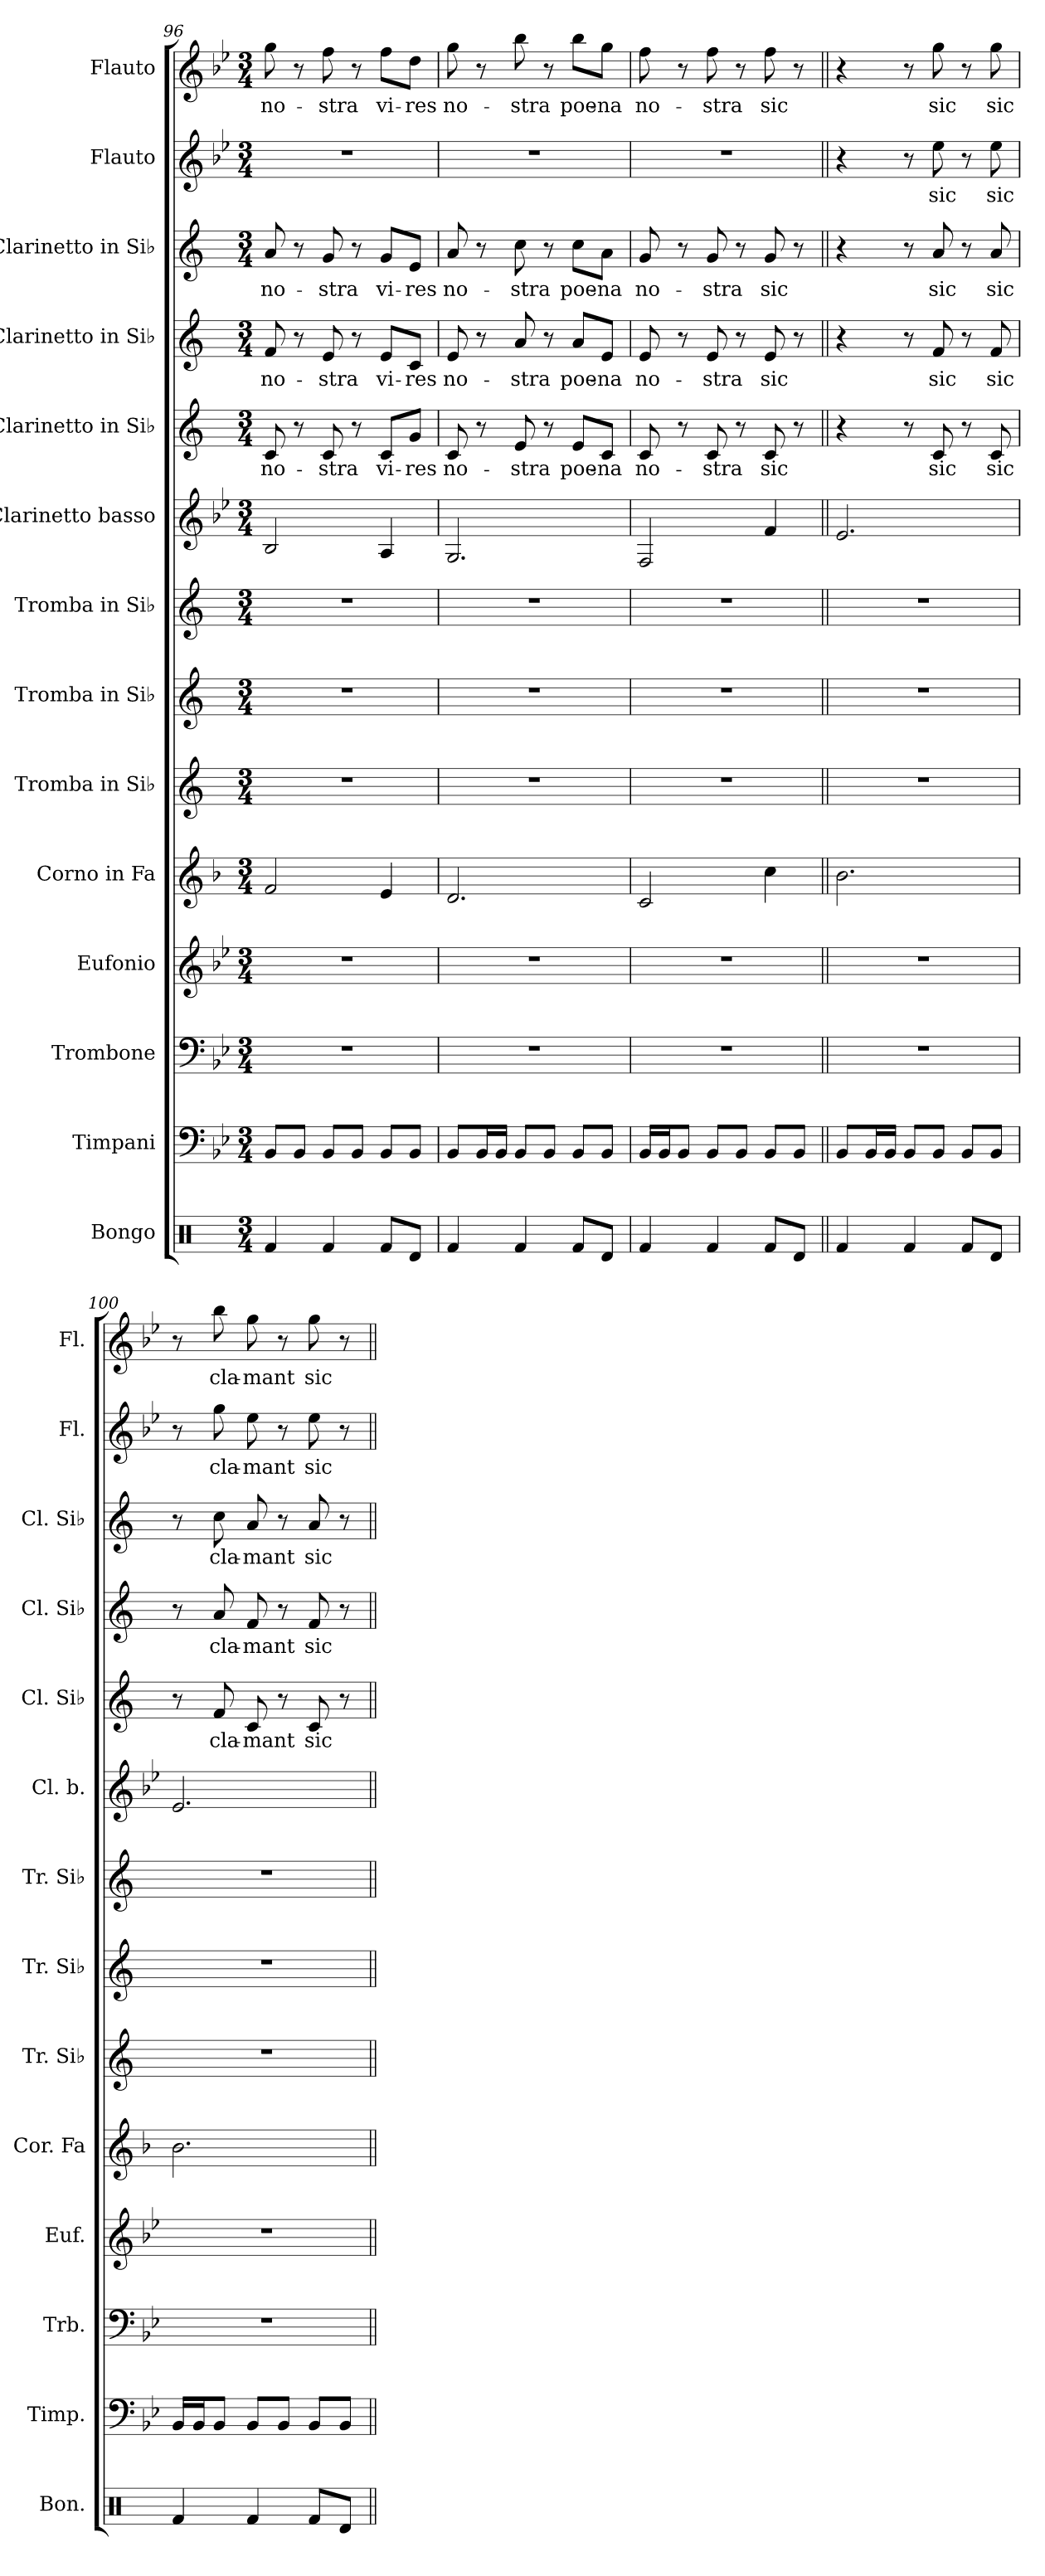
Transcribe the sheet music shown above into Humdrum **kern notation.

**kern	**kern	**kern	**kern	**kern	**kern	**kern	**kern	**kern	**kern	**text	**kern	**text	**kern	**text	**kern	**text	**kern	**text
*part14	*part13	*part12	*part11	*part10	*part9	*part8	*part7	*part6	*part5	*part5	*part4	*part4	*part3	*part3	*part2	*part2	*part1	*part1
*staff14	*staff13	*staff12	*staff11	*staff10	*staff9	*staff8	*staff7	*staff6	*staff5	*staff5	*staff4	*staff4	*staff3	*staff3	*staff2	*staff2	*staff1	*staff1
*I"Bongo	*I"Timpani	*I"Trombone	*I"Eufonio	*I"Corno in Fa	*I"Tromba in Si♭	*I"Tromba in Si♭	*I"Tromba in Si♭	*I"Clarinetto basso	*I"Clarinetto in Si♭	*	*I"Clarinetto in Si♭	*	*I"Clarinetto in Si♭	*	*I"Flauto	*	*I"Flauto	*
*I'Bon.	*I'Timp.	*I'Trb.	*I'Euf.	*I'Cor. Fa	*I'Tr. Si♭	*I'Tr. Si♭	*I'Tr. Si♭	*I'Cl. b.	*I'Cl. Si♭	*	*I'Cl. Si♭	*	*I'Cl. Si♭	*	*I'Fl.	*	*I'Fl.	*
*clefX	*clefF4	*clefF4	*clefG2	*clefG2	*clefG2	*clefG2	*clefG2	*clefG2	*clefG2	*	*clefG2	*	*clefG2	*	*clefG2	*	*clefG2	*
*	*	*	*ITrd8c14	*ITrd4c7	*ITrd1c2	*ITrd1c2	*ITrd1c2	*ITrd8c14	*ITrd1c2	*	*ITrd1c2	*	*ITrd1c2	*	*	*	*	*
*k[]	*k[b-e-]	*k[b-e-]	*k[b-e-]	*k[b-e-]	*k[b-e-]	*k[b-e-]	*k[b-e-]	*k[b-e-]	*k[b-e-]	*	*k[b-e-]	*	*k[b-e-]	*	*k[b-e-]	*	*k[b-e-]	*
*M3/4	*M3/4	*M3/4	*M3/4	*M3/4	*M3/4	*M3/4	*M3/4	*M3/4	*M3/4	*	*M3/4	*	*M3/4	*	*M3/4	*	*M3/4	*
=96	=96	=96	=96	=96	=96	=96	=96	=96	=96	=96	=96	=96	=96	=96	=96	=96	=96	=96
!	!	!	!	!	!	!	!	!	!	!LO:LY:b	!	!LO:LY:b	!	!LO:LY:b	!	!	!	!LO:LY:b
4Rf/	8BB-/L	2.r	2.r	2B-/	2.r	2.r	2.r	2BB-/	8B-/	no-	8e-/	no-	8g/	no-	2.r	.	8gg\	no-
.	8BB-/J	.	.	.	.	.	.	.	8r	.	8r	.	8r	.	.	.	8r	.
!	!	!	!	!	!	!	!	!	!	!LO:LY:b	!	!LO:LY:b	!	!LO:LY:b	!	!	!	!LO:LY:b
4Rf/	8BB-/L	.	.	.	.	.	.	.	8B-/	-stra	8d/	-stra	8f/	-stra	.	.	8ff\	-stra
.	8BB-/J	.	.	.	.	.	.	.	8r	.	8r	.	8r	.	.	.	8r	.
!	!	!	!	!	!	!	!	!	!	!LO:LY:b	!	!LO:LY:b	!	!LO:LY:b	!	!	!	!LO:LY:b
8Rf/L	8BB-/L	.	.	4A/	.	.	.	4AA/	8B-/L	vi-	8d/L	vi-	8f/L	vi-	.	.	8ff\L	vi-
!	!	!	!	!	!	!	!	!	!	!LO:LY:b	!	!LO:LY:b	!	!LO:LY:b	!	!	!	!LO:LY:b
8Rd/J	8BB-/J	.	.	.	.	.	.	.	8f/J	-res	8B-/J	-res	8d/J	-res	.	.	8dd\J	-res
=97	=97	=97	=97	=97	=97	=97	=97	=97	=97	=97	=97	=97	=97	=97	=97	=97	=97	=97
!	!	!	!	!	!	!	!	!	!	!LO:LY:b	!	!LO:LY:b	!	!LO:LY:b	!	!	!	!LO:LY:b
4Rf/	8BB-/L	2.r	2.r	2.G/	2.r	2.r	2.r	2.GG/	8B-/	no-	8d/	no-	8g/	no-	2.r	.	8gg\	no-
.	16BB-/L	.	.	.	.	.	.	.	8r	.	8r	.	8r	.	.	.	8r	.
.	16BB-/JJ	.	.	.	.	.	.	.	.	.	.	.	.	.	.	.	.	.
!	!	!	!	!	!	!	!	!	!	!LO:LY:b	!	!LO:LY:b	!	!LO:LY:b	!	!	!	!LO:LY:b
4Rf/	8BB-/L	.	.	.	.	.	.	.	8d/	-stra	8g/	-stra	8b-\	-stra	.	.	8bb-\	-stra
.	8BB-/J	.	.	.	.	.	.	.	8r	.	8r	.	8r	.	.	.	8r	.
!	!	!	!	!	!	!	!	!	!	!LO:LY:b	!	!LO:LY:b	!	!LO:LY:b	!	!	!	!LO:LY:b
8Rf/L	8BB-/L	.	.	.	.	.	.	.	8d/L	poe-	8g/L	poe-	8b-\L	poe-	.	.	8bb-\L	poe-
!	!	!	!	!	!	!	!	!	!	!LO:LY:b	!	!LO:LY:b	!	!LO:LY:b	!	!	!	!LO:LY:b
8Rd/J	8BB-/J	.	.	.	.	.	.	.	8B-/J	-na	8d/J	-na	8g\J	-na	.	.	8gg\J	-na
=98	=98	=98	=98	=98	=98	=98	=98	=98	=98	=98	=98	=98	=98	=98	=98	=98	=98	=98
!	!	!	!	!	!	!	!	!	!	!LO:LY:b	!	!LO:LY:b	!	!LO:LY:b	!	!	!	!LO:LY:b
4Rf/	16BB-/LL	2.r	2.r	2F/	2.r	2.r	2.r	2FF/	8B-/	no-	8d/	no-	8f/	no-	2.r	.	8ff\	no-
.	16BB-/J	.	.	.	.	.	.	.	.	.	.	.	.	.	.	.	.	.
.	8BB-/J	.	.	.	.	.	.	.	8r	.	8r	.	8r	.	.	.	8r	.
!	!	!	!	!	!	!	!	!	!	!LO:LY:b	!	!LO:LY:b	!	!LO:LY:b	!	!	!	!LO:LY:b
4Rf/	8BB-/L	.	.	.	.	.	.	.	8B-/	-stra	8d/	-stra	8f/	-stra	.	.	8ff\	-stra
.	8BB-/J	.	.	.	.	.	.	.	8r	.	8r	.	8r	.	.	.	8r	.
!	!	!	!	!	!	!	!	!	!	!LO:LY:b	!	!LO:LY:b	!	!LO:LY:b	!	!	!	!LO:LY:b
8Rf/L	8BB-/L	.	.	4f\	.	.	.	4F/	8B-/	sic	8d/	sic	8f/	sic	.	.	8ff\	sic
8Rd/J	8BB-/J	.	.	.	.	.	.	.	8r	.	8r	.	8r	.	.	.	8r	.
!!LO:PB:g=z
=99||	=99||	=99||	=99||	=99||	=99||	=99||	=99||	=99||	=99||	=99||	=99||	=99||	=99||	=99||	=99||	=99||	=99||	=99||
4Rf/	8BB-/L	2.r	2.r	2.e-\	2.r	2.r	2.r	2.E-/	4r	.	4r	.	4r	.	4r	.	4r	.
.	16BB-/L	.	.	.	.	.	.	.	.	.	.	.	.	.	.	.	.	.
.	16BB-/JJ	.	.	.	.	.	.	.	.	.	.	.	.	.	.	.	.	.
4Rf/	8BB-/L	.	.	.	.	.	.	.	8r	.	8r	.	8r	.	8r	.	8r	.
!	!	!	!	!	!	!	!	!	!	!LO:LY:b	!	!LO:LY:b	!	!LO:LY:b	!	!LO:LY:b	!	!LO:LY:b
.	8BB-/J	.	.	.	.	.	.	.	8B-/	sic	8e-/	sic	8g/	sic	8ee-\	sic	8gg\	sic
8Rf/L	8BB-/L	.	.	.	.	.	.	.	8r	.	8r	.	8r	.	8r	.	8r	.
!	!	!	!	!	!	!	!	!	!	!LO:LY:b	!	!LO:LY:b	!	!LO:LY:b	!	!LO:LY:b	!	!LO:LY:b
8Rd/J	8BB-/J	.	.	.	.	.	.	.	8B-/	sic	8e-/	sic	8g/	sic	8ee-\	sic	8gg\	sic
=100	=100	=100	=100	=100	=100	=100	=100	=100	=100	=100	=100	=100	=100	=100	=100	=100	=100	=100
4Rf/	16BB-/LL	2.r	2.r	2.e-\	2.r	2.r	2.r	2.E-/	8r	.	8r	.	8r	.	8r	.	8r	.
.	16BB-/J	.	.	.	.	.	.	.	.	.	.	.	.	.	.	.	.	.
!	!	!	!	!	!	!	!	!	!	!LO:LY:b	!	!LO:LY:b	!	!LO:LY:b	!	!LO:LY:b	!	!LO:LY:b
.	8BB-/J	.	.	.	.	.	.	.	8e-/	cla-	8g/	cla-	8b-\	cla-	8gg\	cla-	8bb-\	cla-
!	!	!	!	!	!	!	!	!	!	!LO:LY:b	!	!LO:LY:b	!	!LO:LY:b	!	!LO:LY:b	!	!LO:LY:b
4Rf/	8BB-/L	.	.	.	.	.	.	.	8B-/	-mant	8e-/	-mant	8g/	-mant	8ee-\	-mant	8gg\	-mant
.	8BB-/J	.	.	.	.	.	.	.	8r	.	8r	.	8r	.	8r	.	8r	.
!	!	!	!	!	!	!	!	!	!	!LO:LY:b	!	!LO:LY:b	!	!LO:LY:b	!	!LO:LY:b	!	!LO:LY:b
8Rf/L	8BB-/L	.	.	.	.	.	.	.	8B-/	sic	8e-/	sic	8g/	sic	8ee-\	sic	8gg\	sic
8Rd/J	8BB-/J	.	.	.	.	.	.	.	8r	.	8r	.	8r	.	8r	.	8r	.
=||	=||	=||	=||	=||	=||	=||	=||	=||	=||	=||	=||	=||	=||	=||	=||	=||	=||	=||
*-	*-	*-	*-	*-	*-	*-	*-	*-	*-	*-	*-	*-	*-	*-	*-	*-	*-	*-
